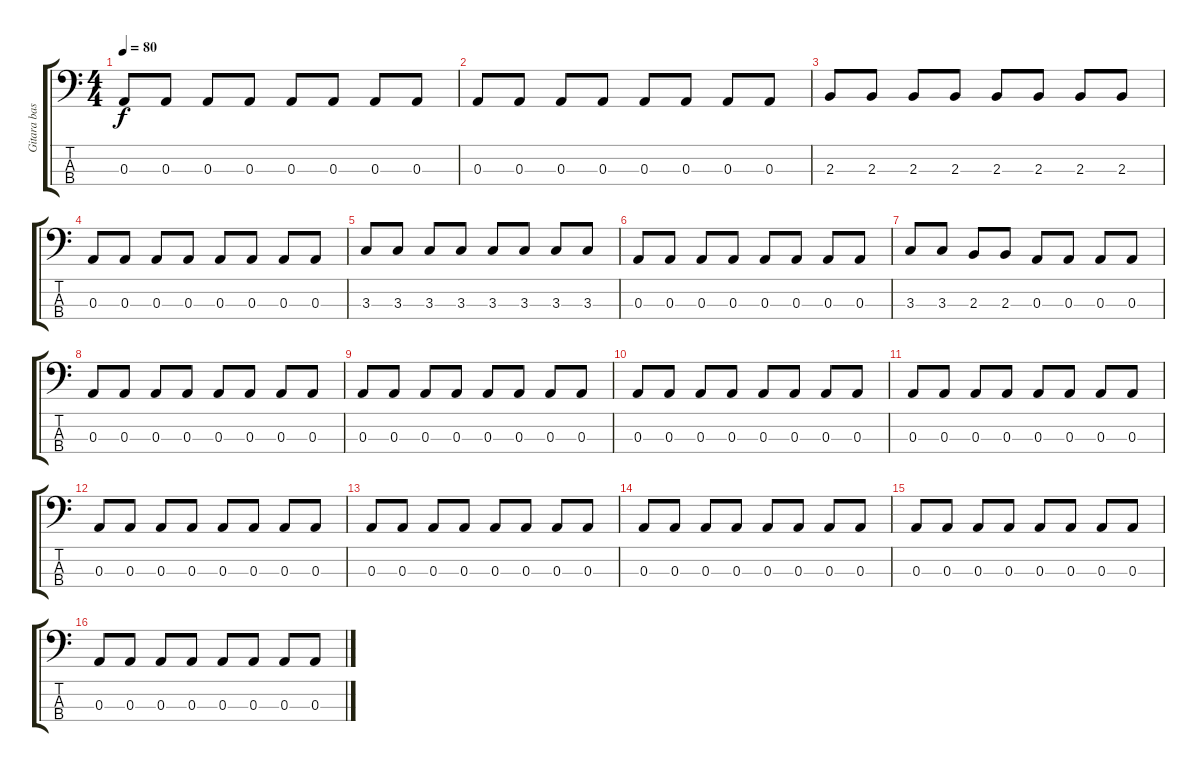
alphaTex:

\track ("Gitara basowa" "Gitara bas") {instrument electricbassfinger}
\staff {score tabs}
\tuning (G2 D2 A1 E1) {hide}
\ts (4 4)
\tempo 80
\clef f4
\ks c
0.3.8{dy f} 0.3.8 0.3.8 0.3.8 0.3.8 0.3.8 0.3.8 0.3.8 |
0.3.8 0.3.8 0.3.8 0.3.8 0.3.8 0.3.8 0.3.8 0.3.8 |
2.3.8 2.3.8 2.3.8 2.3.8 2.3.8 2.3.8 2.3.8 2.3.8 |
0.3.8 0.3.8 0.3.8 0.3.8 0.3.8 0.3.8 0.3.8 0.3.8 |
3.3.8 3.3.8 3.3.8 3.3.8 3.3.8 3.3.8 3.3.8 3.3.8 |
0.3.8 0.3.8 0.3.8 0.3.8 0.3.8 0.3.8 0.3.8 0.3.8 |
3.3.8 3.3.8 2.3.8 2.3.8 0.3.8 0.3.8 0.3.8 0.3.8 |
0.3.8 0.3.8 0.3.8 0.3.8 0.3.8 0.3.8 0.3.8 0.3.8 |
0.3.8 0.3.8 0.3.8 0.3.8 0.3.8 0.3.8 0.3.8 0.3.8 |
0.3.8 0.3.8 0.3.8 0.3.8 0.3.8 0.3.8 0.3.8 0.3.8 |
0.3.8 0.3.8 0.3.8 0.3.8 0.3.8 0.3.8 0.3.8 0.3.8 |
0.3.8 0.3.8 0.3.8 0.3.8 0.3.8 0.3.8 0.3.8 0.3.8 |
0.3.8 0.3.8 0.3.8 0.3.8 0.3.8 0.3.8 0.3.8 0.3.8 |
0.3.8 0.3.8 0.3.8 0.3.8 0.3.8 0.3.8 0.3.8 0.3.8 |
0.3.8 0.3.8 0.3.8 0.3.8 0.3.8 0.3.8 0.3.8 0.3.8 |
0.3.8 0.3.8 0.3.8 0.3.8 0.3.8 0.3.8 0.3.8 0.3.8
